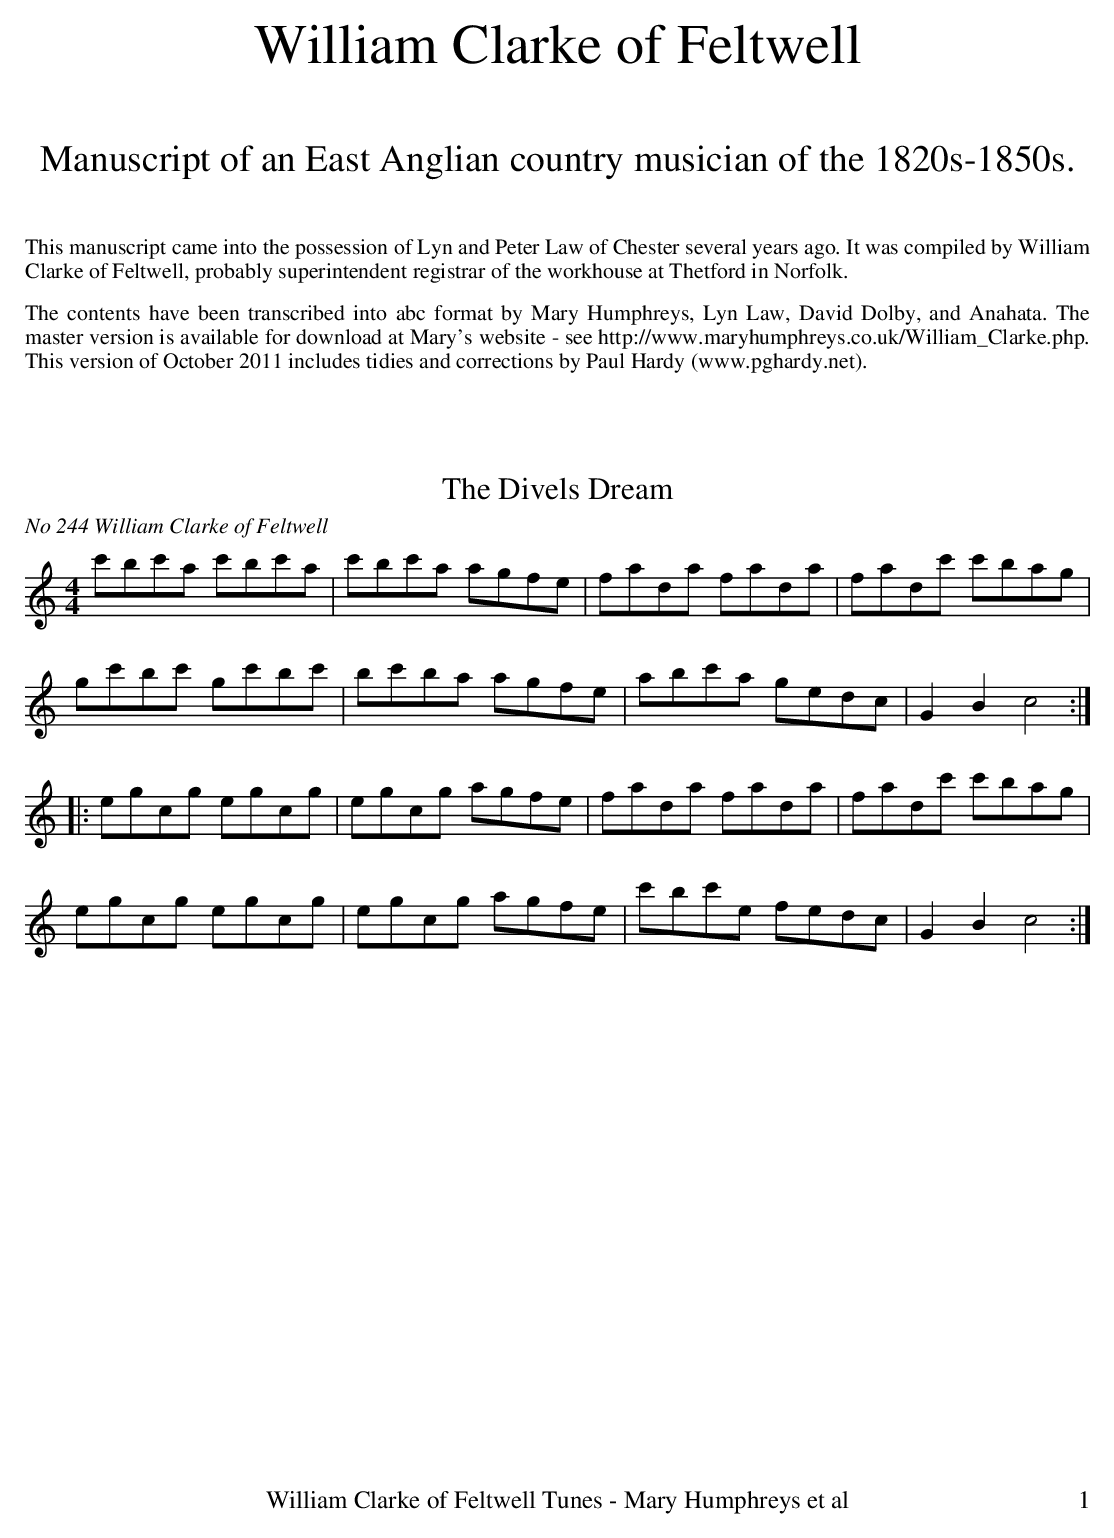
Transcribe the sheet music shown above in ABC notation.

X:1
T:The Divels Dream
O:No 244 William Clarke of Feltwell
M:4/4
L:1/8
K:C
c'bc'a c'bc'a|c'bc'a agfe|fada fada|fadc' c'bag|
gc'bc' gc'bc'|bc'ba agfe|abc'a gedc|G2B2c4:|
|:egcg egcg|egcg agfe|fada fada|fadc' c'bag|
egcg egcg|egcg agfe|c'bc'e fedc|G2B2c4:|
